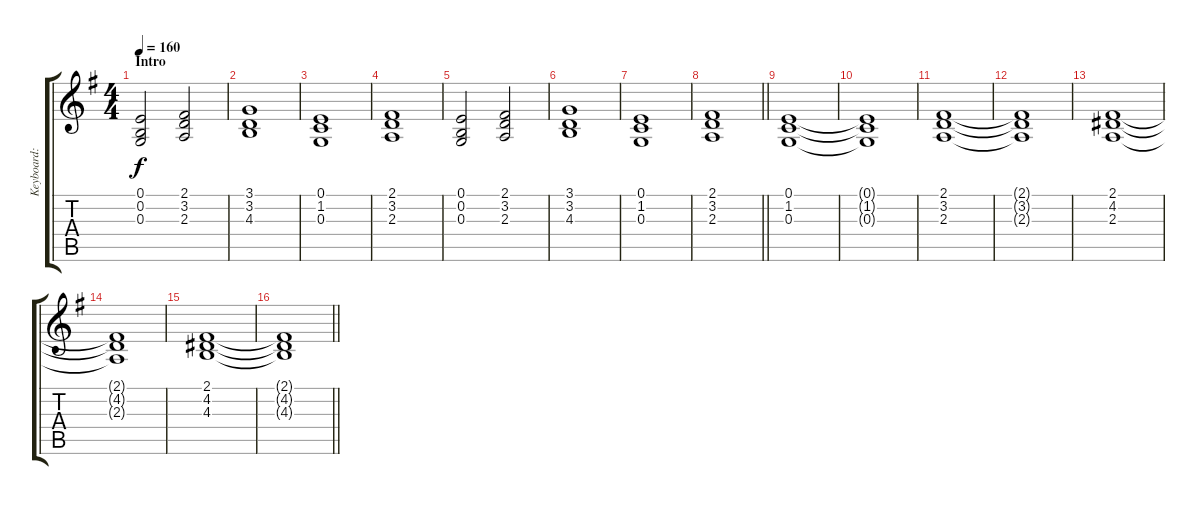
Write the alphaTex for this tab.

\track ("Keyboard: Patrik Västilä" "Keyboard: ") {instrument choiraahs}
\staff {score tabs}
\tuning (E4 B3 G3 D3 A2 E2) {hide}
\ts (4 4)
\section ("" "Intro")
\tempo 160
\clef g2
\ks eminor
(0.1 0.2 0.3).2{dy f instrument choiraahs} (2.1 3.2 2.3).2 |
(3.1 3.2 4.3).1 |
(0.1 1.2 0.3).1 |
(2.1 3.2 2.3).1 |
(0.1 0.2 0.3).2 (2.1 3.2 2.3).2 |
(3.1 3.2 4.3).1 |
(0.1 1.2 0.3).1 |
\barLineRight lightlight
(2.1 3.2 2.3).1 |
(0.1 1.2 0.3).1 |
(0.1{t} 1.2{t} 0.3{t}).1 |
(2.1 3.2 2.3).1 |
(2.1{t} 3.2{t} 2.3{t}).1 |
(2.1 4.2 2.3).1 |
(2.1{t} 4.2{t} 2.3{t}).1 |
(2.1 4.2 4.3).1 |
\barLineRight lightlight
(2.1{t} 4.2{t} 4.3{t}).1
